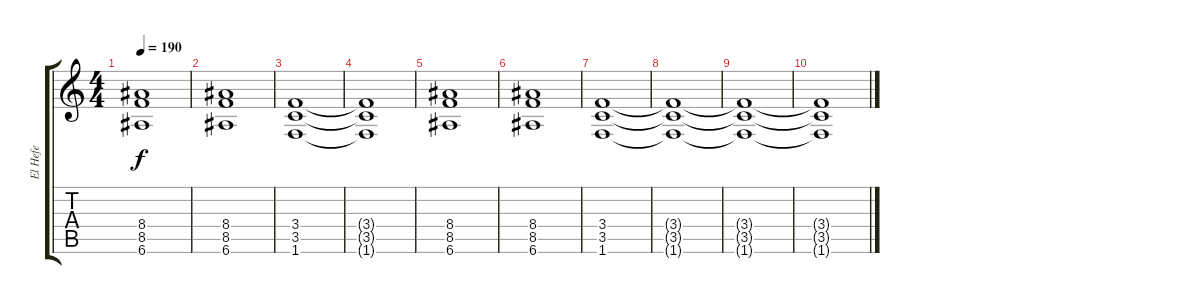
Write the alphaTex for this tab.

\track ("El Hefe" "El Hefe") {instrument overdrivenguitar}
\staff {score tabs}
\tuning (E4 B3 G3 D3 A2 E2) {hide}
\ts (4 4)
\tempo 190
\clef g2
\ks c
(8.4 8.5 6.6).1{dy f} |
(8.4 8.5 6.6).1 |
(3.4 3.5 1.6).1 |
(3.4{t} 3.5{t} 1.6{t}).1 |
(8.4 8.5 6.6).1 |
(8.4 8.5 6.6).1 |
(3.4 3.5 1.6).1 |
(3.4{t} 3.5{t} 1.6{t}).1 |
(3.4{t} 3.5{t} 1.6{t}).1 |
(3.4{t} 3.5{t} 1.6{t}).1
